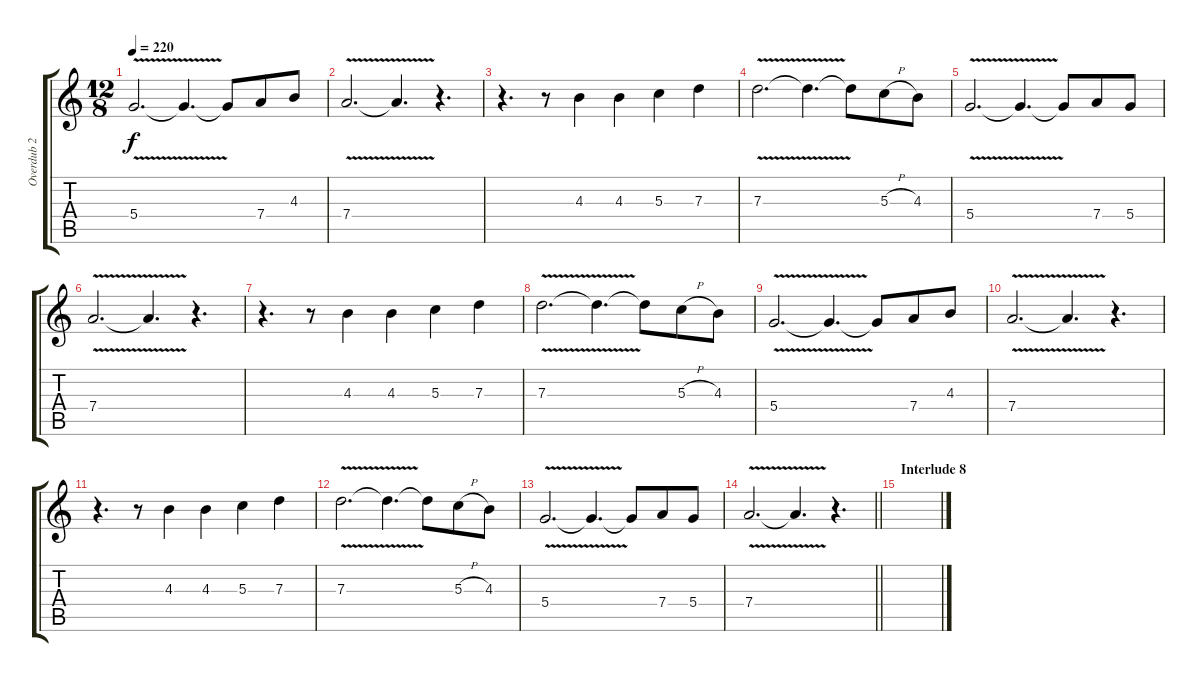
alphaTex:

\track ("Overdub 2" "Overdub 2") {instrument overdrivenguitar}
\staff {score tabs}
\tuning (E4 B3 G3 D3 A2 D2) {hide}
\ts (12 8)
\tempo 220
\clef g2
\ks c
5.4{v}.2{d dy f} 5.4{t}.4{d} 5.4{t}.8 7.4.8 4.3.8 |
7.4{v}.2{d} 7.4{t}.4{d} r.4{d} |
r.4{d} r.8 4.3.4 4.3.4 5.3.4 7.3.4 |
7.3{v}.2{d} 7.3{t}.4{d} 7.3{t}.8 5.3{h}.8 4.3.8 |
5.4{v}.2{d} 5.4{t}.4{d} 5.4{t}.8 7.4.8 5.4.8 |
7.4{v}.2{d} 7.4{t}.4{d} r.4{d} |
r.4{d} r.8 4.3.4 4.3.4 5.3.4 7.3.4 |
7.3{v}.2{d} 7.3{t}.4{d} 7.3{t}.8 5.3{h}.8 4.3.8 |
5.4{v}.2{d} 5.4{t}.4{d} 5.4{t}.8 7.4.8 4.3.8 |
7.4{v}.2{d} 7.4{t}.4{d} r.4{d} |
r.4{d} r.8 4.3.4 4.3.4 5.3.4 7.3.4 |
7.3{v}.2{d} 7.3{t}.4{d} 7.3{t}.8 5.3{h}.8 4.3.8 |
5.4{v}.2{d} 5.4{t}.4{d} 5.4{t}.8 7.4.8 5.4.8 |
\barLineRight lightlight
7.4{v}.2{d} 7.4{t}.4{d} r.4{d} |
\section ("" "Interlude 8")
